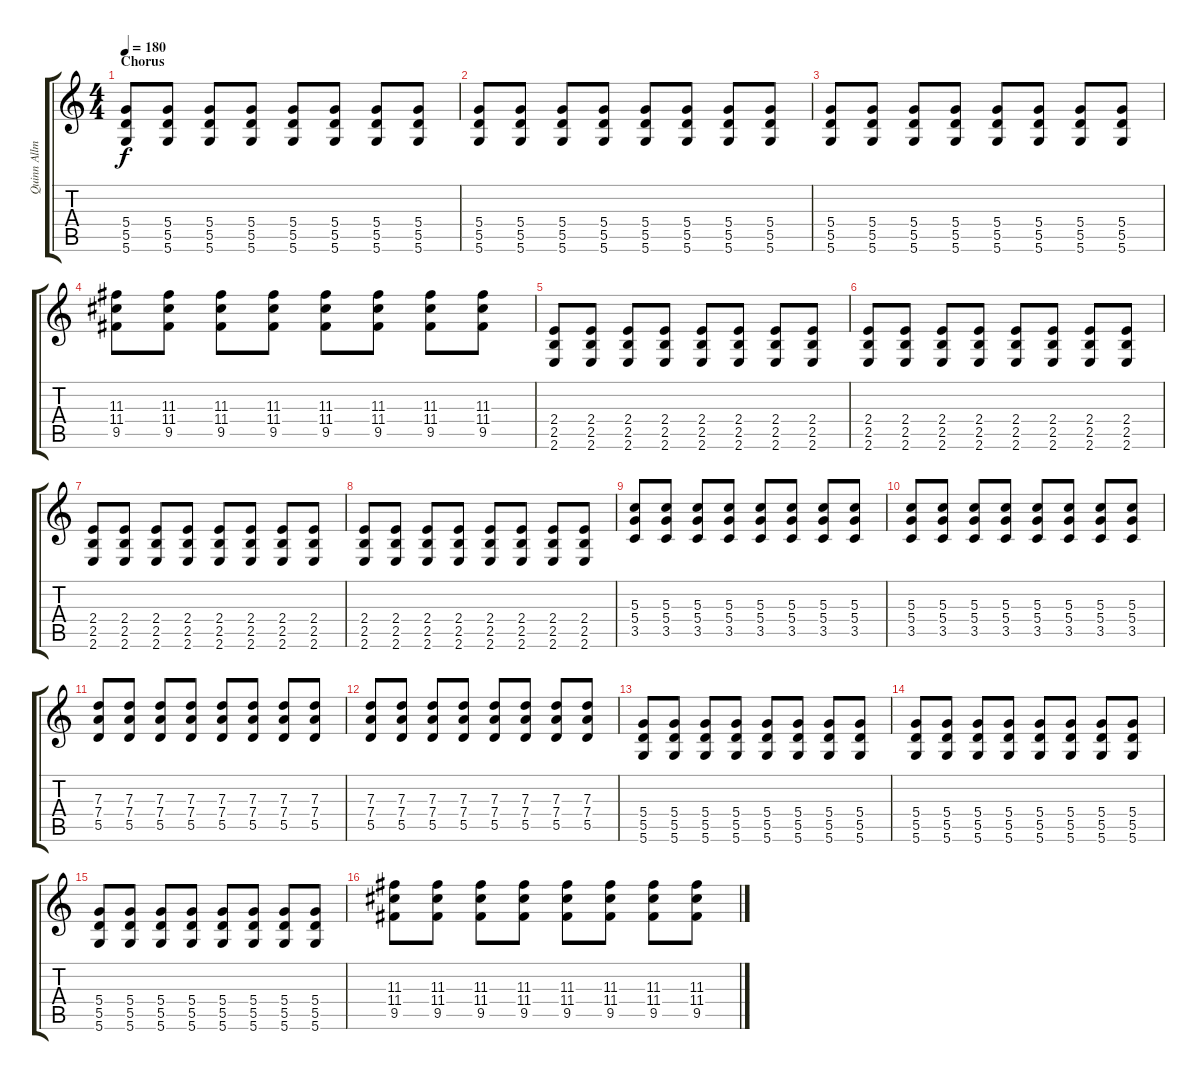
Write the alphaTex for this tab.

\track ("Quinn Allman I" "Quinn Allm") {instrument distortionguitar}
\staff {score tabs}
\tuning (E4 B3 G3 D3 A2 D2) {hide}
\ts (4 4)
\section ("" "Chorus")
\tempo 180
\clef g2
\ks c
(5.4 5.5 5.6).8{dy f} (5.4 5.5 5.6).8 (5.4 5.5 5.6).8 (5.4 5.5 5.6).8 (5.4 5.5 5.6).8 (5.4 5.5 5.6).8 (5.4 5.5 5.6).8 (5.4 5.5 5.6).8 |
(5.4 5.5 5.6).8 (5.4 5.5 5.6).8 (5.4 5.5 5.6).8 (5.4 5.5 5.6).8 (5.4 5.5 5.6).8 (5.4 5.5 5.6).8 (5.4 5.5 5.6).8 (5.4 5.5 5.6).8 |
(5.4 5.5 5.6).8 (5.4 5.5 5.6).8 (5.4 5.5 5.6).8 (5.4 5.5 5.6).8 (5.4 5.5 5.6).8 (5.4 5.5 5.6).8 (5.4 5.5 5.6).8 (5.4 5.5 5.6).8 |
(11.3 11.4 9.5).8 (11.3 11.4 9.5).8 (11.3 11.4 9.5).8 (11.3 11.4 9.5).8 (11.3 11.4 9.5).8 (11.3 11.4 9.5).8 (11.3 11.4 9.5).8 (11.3 11.4 9.5).8 |
(2.4 2.5 2.6).8 (2.4 2.5 2.6).8 (2.4 2.5 2.6).8 (2.4 2.5 2.6).8 (2.4 2.5 2.6).8 (2.4 2.5 2.6).8 (2.4 2.5 2.6).8 (2.4 2.5 2.6).8 |
(2.4 2.5 2.6).8 (2.4 2.5 2.6).8 (2.4 2.5 2.6).8 (2.4 2.5 2.6).8 (2.4 2.5 2.6).8 (2.4 2.5 2.6).8 (2.4 2.5 2.6).8 (2.4 2.5 2.6).8 |
(2.4 2.5 2.6).8 (2.4 2.5 2.6).8 (2.4 2.5 2.6).8 (2.4 2.5 2.6).8 (2.4 2.5 2.6).8 (2.4 2.5 2.6).8 (2.4 2.5 2.6).8 (2.4 2.5 2.6).8 |
(2.4 2.5 2.6).8 (2.4 2.5 2.6).8 (2.4 2.5 2.6).8 (2.4 2.5 2.6).8 (2.4 2.5 2.6).8 (2.4 2.5 2.6).8 (2.4 2.5 2.6).8 (2.4 2.5 2.6).8 |
(5.3 5.4 3.5).8 (5.3 5.4 3.5).8 (5.3 5.4 3.5).8 (5.3 5.4 3.5).8 (5.3 5.4 3.5).8 (5.3 5.4 3.5).8 (5.3 5.4 3.5).8 (5.3 5.4 3.5).8 |
(5.3 5.4 3.5).8 (5.3 5.4 3.5).8 (5.3 5.4 3.5).8 (5.3 5.4 3.5).8 (5.3 5.4 3.5).8 (5.3 5.4 3.5).8 (5.3 5.4 3.5).8 (5.3 5.4 3.5).8 |
(7.3 7.4 5.5).8 (7.3 7.4 5.5).8 (7.3 7.4 5.5).8 (7.3 7.4 5.5).8 (7.3 7.4 5.5).8 (7.3 7.4 5.5).8 (7.3 7.4 5.5).8 (7.3 7.4 5.5).8 |
(7.3 7.4 5.5).8 (7.3 7.4 5.5).8 (7.3 7.4 5.5).8 (7.3 7.4 5.5).8 (7.3 7.4 5.5).8 (7.3 7.4 5.5).8 (7.3 7.4 5.5).8 (7.3 7.4 5.5).8 |
(5.4 5.5 5.6).8 (5.4 5.5 5.6).8 (5.4 5.5 5.6).8 (5.4 5.5 5.6).8 (5.4 5.5 5.6).8 (5.4 5.5 5.6).8 (5.4 5.5 5.6).8 (5.4 5.5 5.6).8 |
(5.4 5.5 5.6).8 (5.4 5.5 5.6).8 (5.4 5.5 5.6).8 (5.4 5.5 5.6).8 (5.4 5.5 5.6).8 (5.4 5.5 5.6).8 (5.4 5.5 5.6).8 (5.4 5.5 5.6).8 |
(5.4 5.5 5.6).8 (5.4 5.5 5.6).8 (5.4 5.5 5.6).8 (5.4 5.5 5.6).8 (5.4 5.5 5.6).8 (5.4 5.5 5.6).8 (5.4 5.5 5.6).8 (5.4 5.5 5.6).8 |
(11.3 11.4 9.5).8 (11.3 11.4 9.5).8 (11.3 11.4 9.5).8 (11.3 11.4 9.5).8 (11.3 11.4 9.5).8 (11.3 11.4 9.5).8 (11.3 11.4 9.5).8 (11.3 11.4 9.5).8
